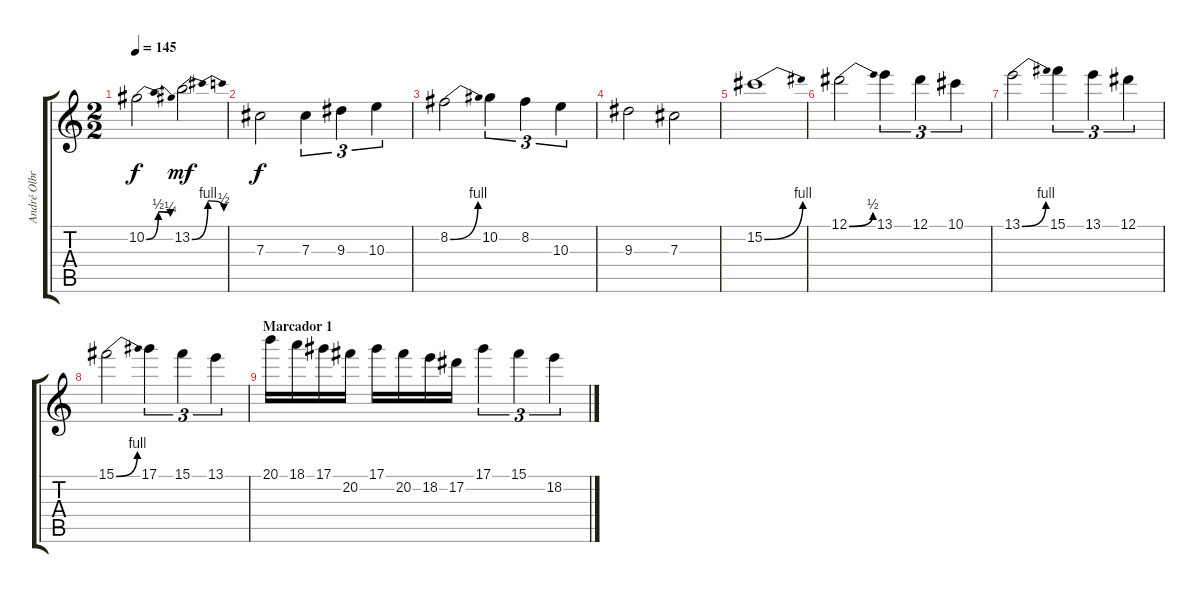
\track ("André Olbrich" "André Olbr") {instrument distortionguitar}
\staff {score tabs}
\tuning (Eb4 Bb3 Gb3 Db3 Ab2 Eb2) {hide}
\ts (2 2)
\tempo 145
\clef g2
\ks c
10.2{be (bendrelease 0 0 15 2 45 2 60 1)}.2{dy f} 13.2{be (bendrelease 0 0 15 4 50 4 60 2)}.2{dy mf} |
7.3.2{dy f} 7.3.4{tu (3 2)} 9.3.4{tu (3 2)} 10.3.4{tu (3 2)} |
8.2{be (bend 0 0 60 4)}.2 10.2.4{tu (3 2)} 8.2.4{tu (3 2)} 10.3.4{tu (3 2)} |
9.3.2 7.3.2 |
15.2{be (bend 0 0 60 4)}.1 |
12.1{be (bend 0 0 60 2)}.2 13.1.4{tu (3 2)} 12.1.4{tu (3 2)} 10.1.4{tu (3 2)} |
13.1{be (bend 0 0 60 4)}.2 15.1.4{tu (3 2)} 13.1.4{tu (3 2)} 12.1.4{tu (3 2)} |
15.1{be (bend 0 0 60 4)}.2 17.1.4{tu (3 2)} 15.1.4{tu (3 2)} 13.1.4{tu (3 2)} |
\section ("" "Marcador 1")
20.1.16 18.1.16 17.1.16 20.2.16 17.1.16 20.2.16 18.2.16 17.2.16 17.1.4{tu (3 2)} 15.1.4{tu (3 2)} 18.2.4{tu (3 2)}
